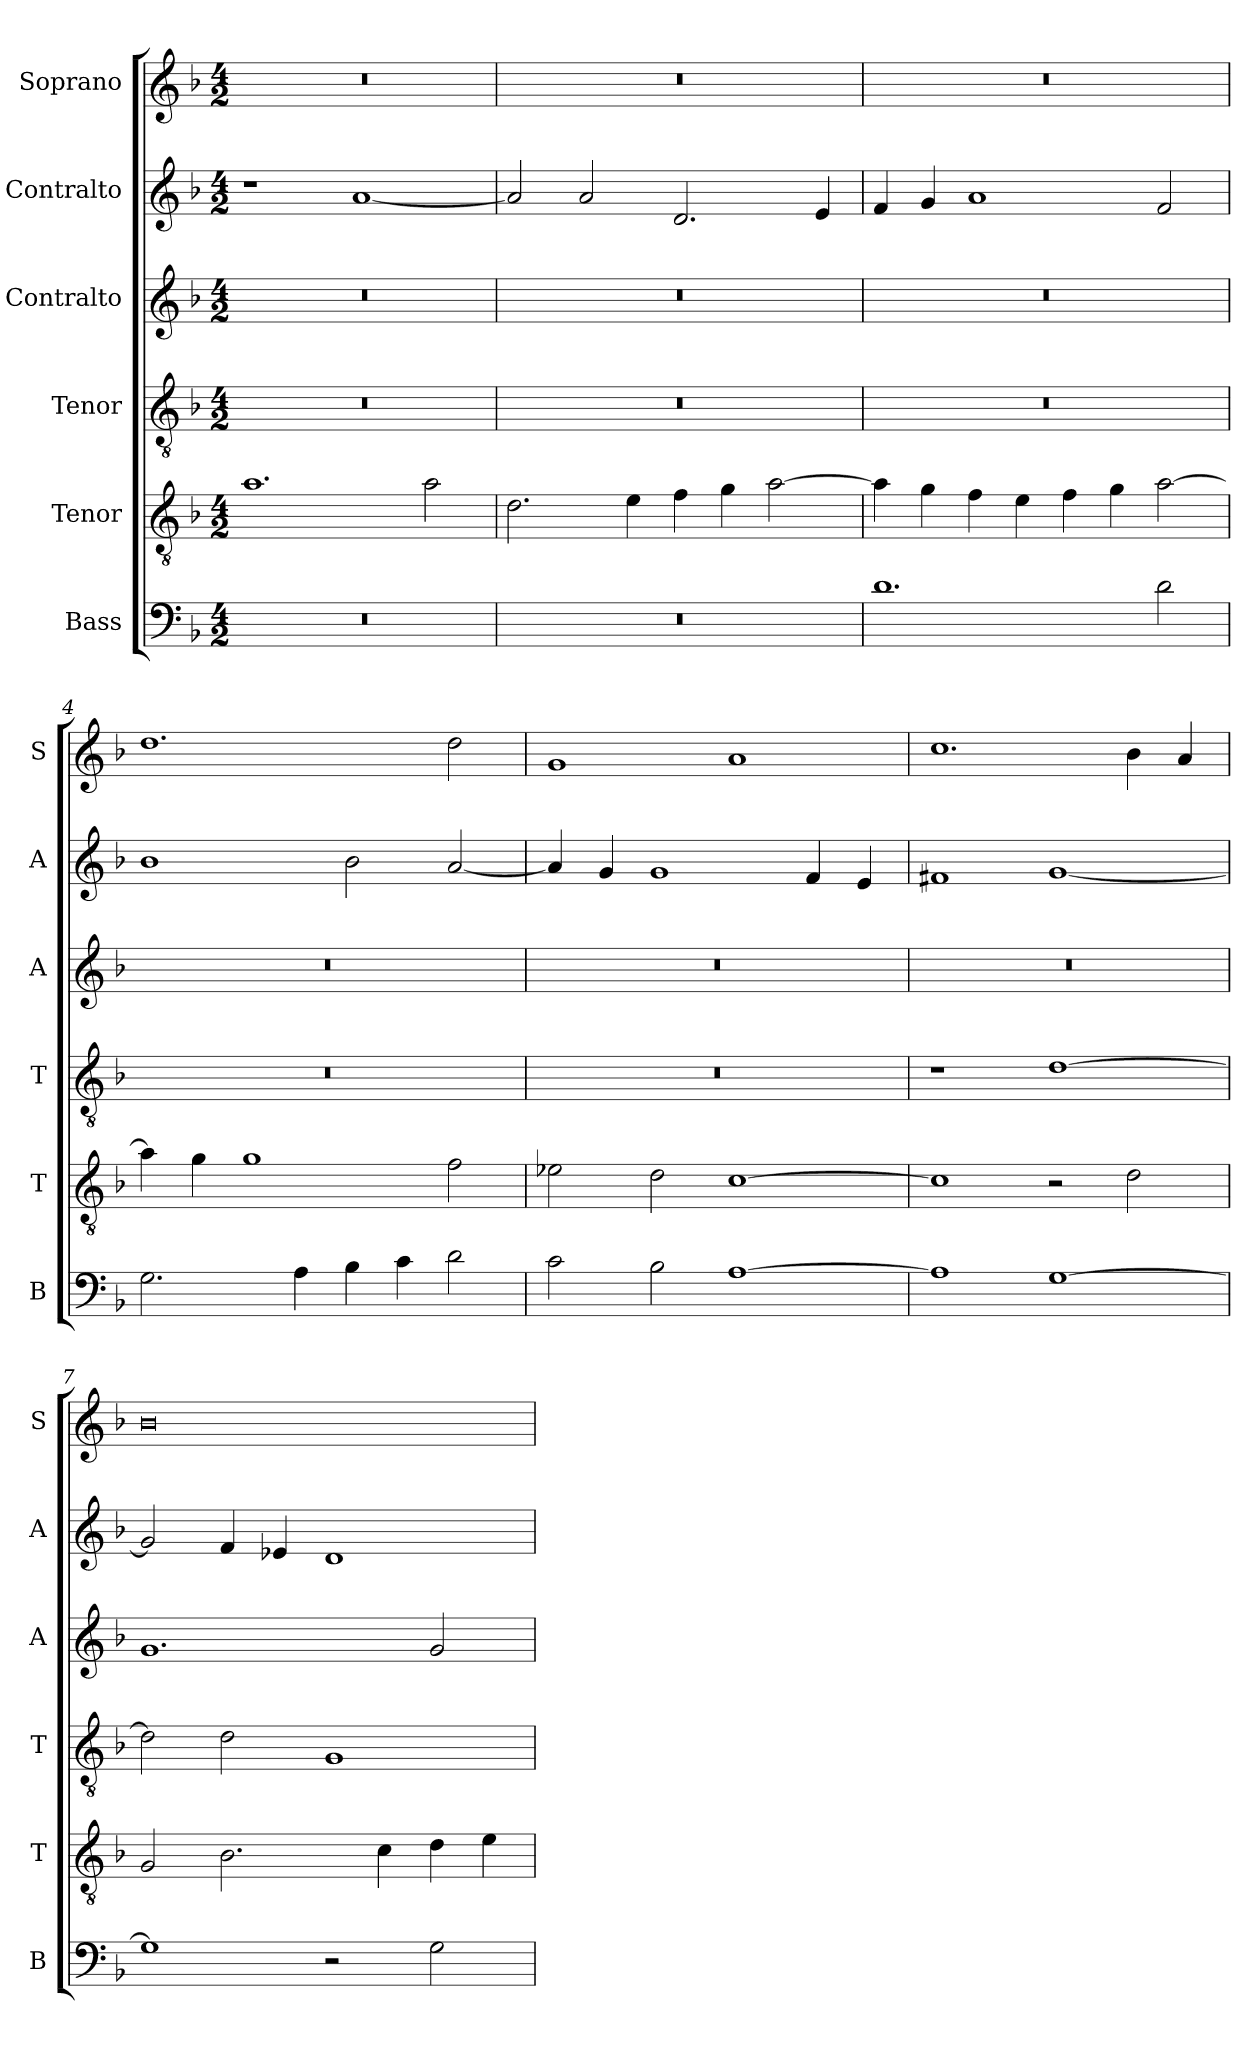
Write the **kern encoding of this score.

**kern	**kern	**kern	**kern	**kern	**kern
*part6	*part5	*part4	*part3	*part2	*part1
*staff6	*staff5	*staff4	*staff3	*staff2	*staff1
*I"Bass	*I"Tenor	*I"Tenor	*I"Contralto	*I"Contralto	*I"Soprano
*I'B	*I'T	*I'T	*I'A	*I'A	*I'S
*clefF4	*clefGv2	*clefGv2	*clefG2	*clefG2	*clefG2
*k[b-]	*k[b-]	*k[b-]	*k[b-]	*k[b-]	*k[b-]
*G:dor	*G:dor	*G:dor	*G:dor	*G:dor	*G:dor
*M4/2	*M4/2	*M4/2	*M4/2	*M4/2	*M4/2
=1	=1	=1	=1	=1	=1
0r	1.a	0r	0r	1r	0r
.	.	.	.	[1a	.
.	2a	.	.	.	.
=2	=2	=2	=2	=2	=2
0r	2.d	0r	0r	2a]	0r
.	.	.	.	2a	.
.	4e	.	.	.	.
.	4f	.	.	2.d	.
.	4g	.	.	.	.
.	[2a	.	.	.	.
.	.	.	.	4e	.
=3	=3	=3	=3	=3	=3
1.d	4a]	0r	0r	4f	0r
.	4g	.	.	4g	.
.	4f	.	.	1a	.
.	4e	.	.	.	.
.	4f	.	.	.	.
.	4g	.	.	.	.
2d	[2a	.	.	2f	.
=4	=4	=4	=4	=4	=4
2.G	4a]	0r	0r	1b-	1.dd
.	4g	.	.	.	.
.	1g	.	.	.	.
4A	.	.	.	.	.
4B-	.	.	.	2b-	.
4c	.	.	.	.	.
2d	2f	.	.	[2a	2dd
=5	=5	=5	=5	=5	=5
2c	2e-X	0r	0r	4a]	1g
.	.	.	.	4g	.
2B-	2d	.	.	1g	.
[1A	[1c	.	.	.	1a
.	.	.	.	4f	.
.	.	.	.	4e	.
=6	=6	=6	=6	=6	=6
1A]	1c]	1r	0r	1f#X	1.cc
[1G	2r	[1d	.	[1g	.
.	2d	.	.	.	4b-
.	.	.	.	.	4a
=7	=7	=7	=7	=7	=7
1G]	2G	2d]	1.g	2g]	0b-
.	2.B-	2d	.	4f	.
.	.	.	.	4e-X	.
2r	.	1G	.	1d	.
.	4c	.	.	.	.
2G	4d	.	2g	.	.
.	4e	.	.	.	.
=	=	=	=	=	=
*-	*-	*-	*-	*-	*-
